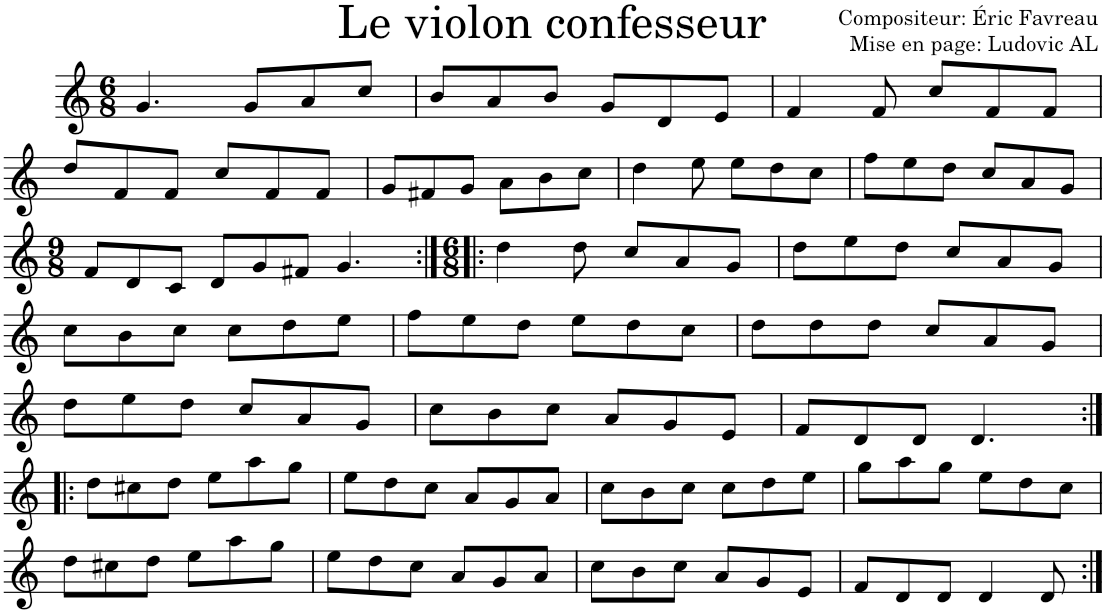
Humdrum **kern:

**kern
*part1
*staff1
*I"Voice
*I'V
*clefG2
*k[]
*M6/8
=1
4.g/
8g/L
8a/
8cc/J
=2
8b/L
8a/
8b/J
8g/L
8d/
8e/J
=3
4f/
8f/
8cc/L
8f/
8f/J
!!LO:LB:g=z
=4
8dd/L
8f/
8f/J
8cc/L
8f/
8f/J
=5
8g/L
8f#X/
8g/J
8a\L
8b\
8cc\J
=6
4dd\
8ee\
8ee\L
8dd\
8cc\J
=7
8ff\L
8ee\
8dd\J
8cc/L
8a/
8g/J
!!LO:LB:g=z
=8
*M9/8
8f/L
8d/
8c/J
8d/L
8g/
8f#X/J
4.g/
=9:|!|:
*M6/8
4dd\
8dd\
8cc/L
8a/
8g/J
=10
8dd\L
8ee\
8dd\J
8cc/L
8a/
8g/J
!!LO:LB:g=z
=11
8cc\L
8b\
8cc\J
8cc\L
8dd\
8ee\J
=12
8ff\L
8ee\
8dd\J
8ee\L
8dd\
8cc\J
=13
8dd\L
8dd\
8dd\J
8cc/L
8a/
8g/J
!!LO:LB:g=z
=14
8dd\L
8ee\
8dd\J
8cc/L
8a/
8g/J
=15
8cc\L
8b\
8cc\J
8a/L
8g/
8e/J
=16
8f/L
8d/
8d/J
4.d/
!!LO:LB:g=z
=17:|!|:
8dd\L
8cc#X\
8dd\J
8ee\L
8aa\
8gg\J
=18
8ee\L
8dd\
8cc\J
8a/L
8g/
8a/J
=19
8cc\L
8b\
8cc\J
8cc\L
8dd\
8ee\J
=20
8gg\L
8aa\
8gg\J
8ee\L
8dd\
8cc\J
!!LO:LB:g=z
=21
8dd\L
8cc#X\
8dd\J
8ee\L
8aa\
8gg\J
=22
8ee\L
8dd\
8cc\J
8a/L
8g/
8a/J
=23
8cc\L
8b\
8cc\J
8a/L
8g/
8e/J
=24
8f/L
8d/
8d/J
4d/
8d/
=:|!
*-
